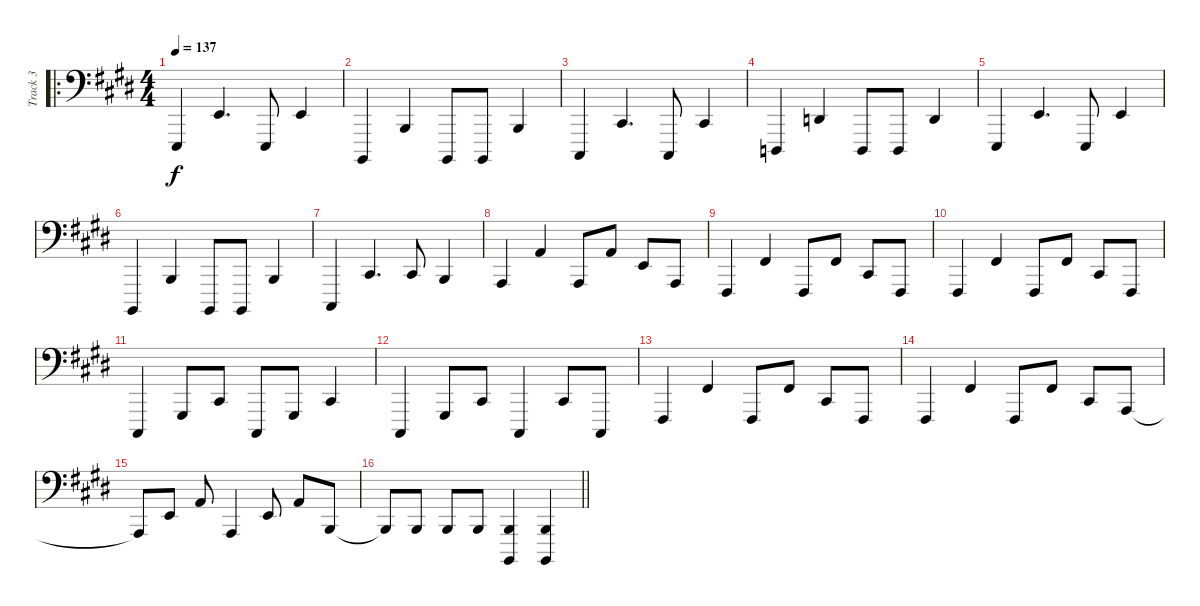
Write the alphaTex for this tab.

\track ("Track 3" "Track 3") {instrument electricgrandpiano}
\staff {score}
\tuning (G2 D2 A1 A0) {hide}
\ro
\ts (4 4)
\tempo 137
\clef f4
\ks e
7.4.4{dy f} 2.2.4{d} 7.4.8 2.2.4 |
2.4.4 2.3.4 2.4.8 2.4.8 2.3.4 |
4.4.4 4.3.4{d} 4.4.8 4.3.4 |
5.4.4 5.3.4 5.4.8 5.4.8 0.2.4 |
7.4.4 2.2.4{d} 7.4.8 2.2.4 |
2.4.4 2.3.4 2.4.8 2.4.8 2.3.4 |
4.4.4 4.3.4{d} 4.3.8 2.3.4 |
0.3.4 2.1.4 0.3.8 2.1.8 2.2.8 0.3.8 |
9.4.4 4.2.4 9.4.8 4.2.8 4.3.8 9.4.8 |
9.4.4 4.2.4 9.4.8 4.2.8 4.3.8 9.4.8 |
4.4.4 11.4.8 4.3.8 4.4.8 11.4.8 4.3.4 |
4.4.4 11.4.8 4.3.8 4.4.4 4.3.8 4.4.8 |
9.4.4 4.2.4 9.4.8 4.2.8 4.3.8 9.4.8 |
9.4.4 4.2.4 9.4.8 4.2.8 4.3.8 0.3.8 |
0.3{t}.8 2.2.8 2.1.8 0.3.4 2.2.8 2.1.8 2.3.8 |
\barLineRight lightlight
2.3{t}.8 2.3.8 2.3.8 2.3.8 (2.3 2.4).4 (2.3 2.4).4
